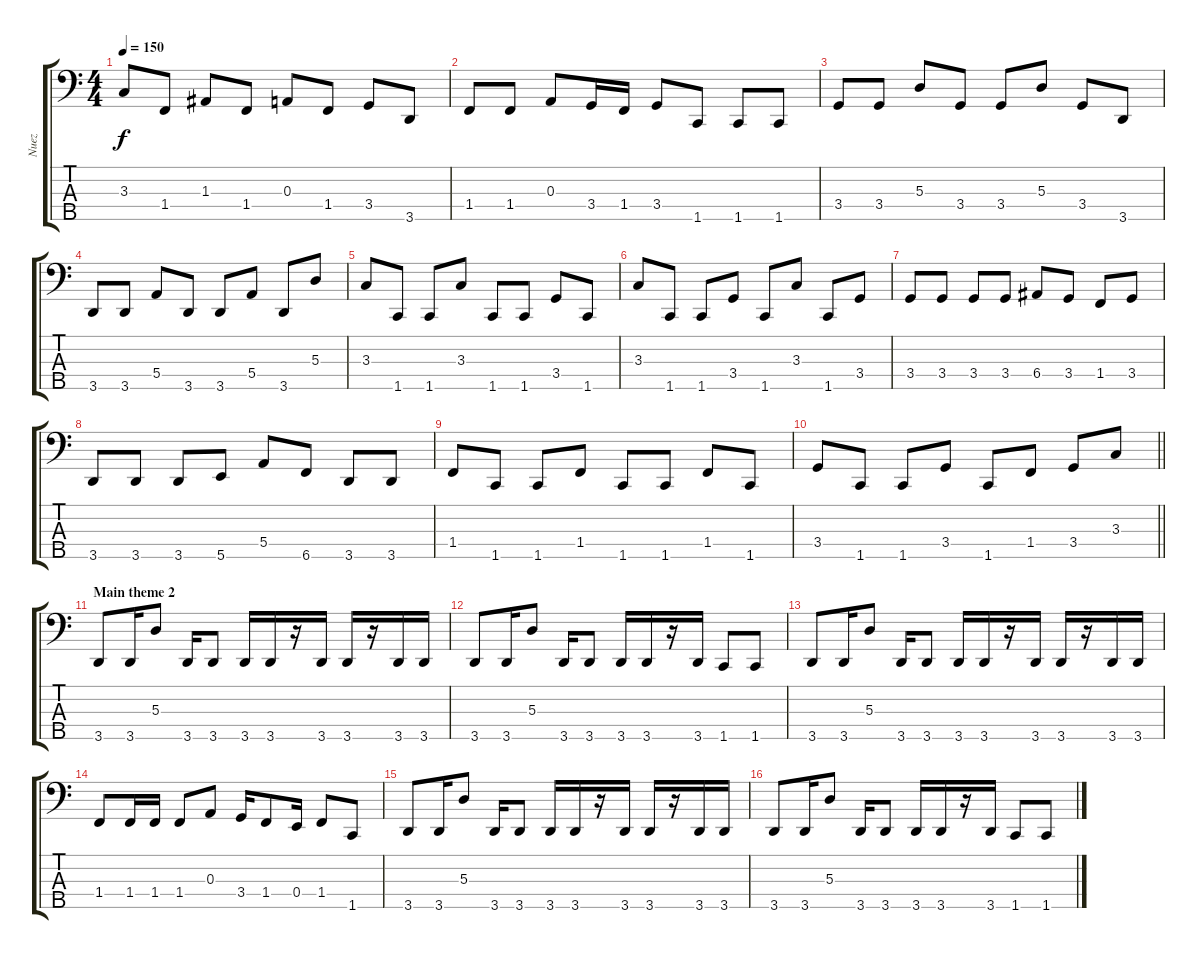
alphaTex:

\track ("Nuez" "Nuez") {instrument electricbassfinger}
\staff {score tabs}
\tuning (G2 D2 A1 E1 B0) {hide}
\ts (4 4)
\tempo 150
\clef f4
\ks c
3.3.8{dy f} 1.4.8 1.3.8 1.4.8 0.3.8 1.4.8 3.4.8 3.5.8 |
1.4.8 1.4.8 0.3.8 3.4.16 1.4.16 3.4.8 1.5.8 1.5.8 1.5.8 |
3.4.8 3.4.8 5.3.8 3.4.8 3.4.8 5.3.8 3.4.8 3.5.8 |
3.5.8 3.5.8 5.4.8 3.5.8 3.5.8 5.4.8 3.5.8 5.3.8 |
3.3.8 1.5.8 1.5.8 3.3.8 1.5.8 1.5.8 3.4.8 1.5.8 |
3.3.8 1.5.8 1.5.8 3.4.8 1.5.8 3.3.8 1.5.8 3.4.8 |
3.4.8 3.4.8 3.4.8 3.4.8 6.4.8 3.4.8 1.4.8 3.4.8 |
3.5.8 3.5.8 3.5.8 5.5.8 5.4.8 6.5.8 3.5.8 3.5.8 |
1.4.8 1.5.8 1.5.8 1.4.8 1.5.8 1.5.8 1.4.8 1.5.8 |
\barLineRight lightlight
3.4.8 1.5.8 1.5.8 3.4.8 1.5.8 1.4.8 3.4.8 3.3.8 |
\section ("" "Main theme 2")
3.5.8 3.5.16 5.3.8 3.5.16 3.5.8 3.5.16 3.5.16 r.16 3.5.16 3.5.16 r.16 3.5.16 3.5.16 |
3.5.8 3.5.16 5.3.8 3.5.16 3.5.8 3.5.16 3.5.16 r.16 3.5.16 1.5.8 1.5.8 |
3.5.8 3.5.16 5.3.8 3.5.16 3.5.8 3.5.16 3.5.16 r.16 3.5.16 3.5.16 r.16 3.5.16 3.5.16 |
1.4.8 1.4.16 1.4.16 1.4.8 0.3.8 3.4.16 1.4.8 0.4.16 1.4.8 1.5.8 |
3.5.8 3.5.16 5.3.8 3.5.16 3.5.8 3.5.16 3.5.16 r.16 3.5.16 3.5.16 r.16 3.5.16 3.5.16 |
3.5.8 3.5.16 5.3.8 3.5.16 3.5.8 3.5.16 3.5.16 r.16 3.5.16 1.5.8 1.5.8
